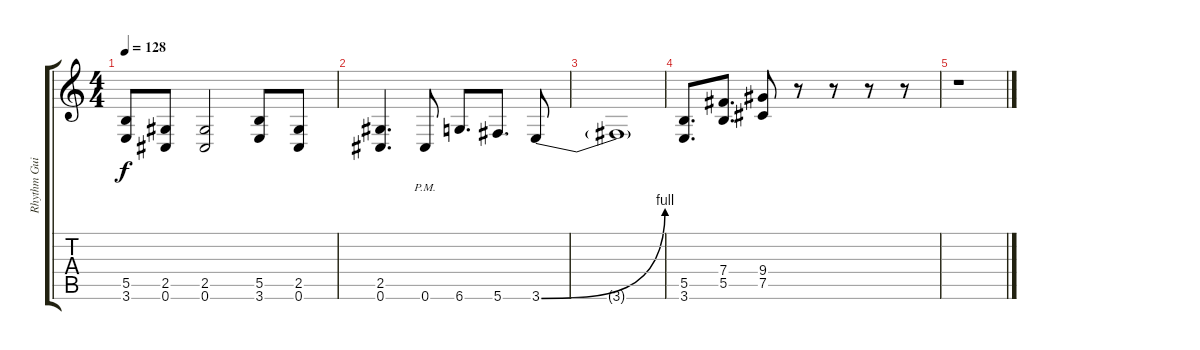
\track ("Rhythm Guitar 2" "Rhythm Gui") {instrument distortionguitar}
\staff {score tabs}
\tuning (Db4 Ab3 E3 B2 Gb2 Db2) {hide}
\ts (4 4)
\tempo 128
\clef g2
\ks c
(5.5 3.6).8{dy f} (2.5 0.6).8 (2.5 0.6).2 (5.5 3.6).8 (2.5 0.6).8 |
(2.5 0.6).4{d} 0.6{pm}.8 6.6.8{d} 5.6.8{d} 3.6{be (bend 0 0 60 4)}.8 |
3.6{t}.1 |
(5.5 3.6).8{d} (7.4 5.5).8{d} (9.4 7.5).8 r.8 r.8 r.8 r.8 |
r.1
